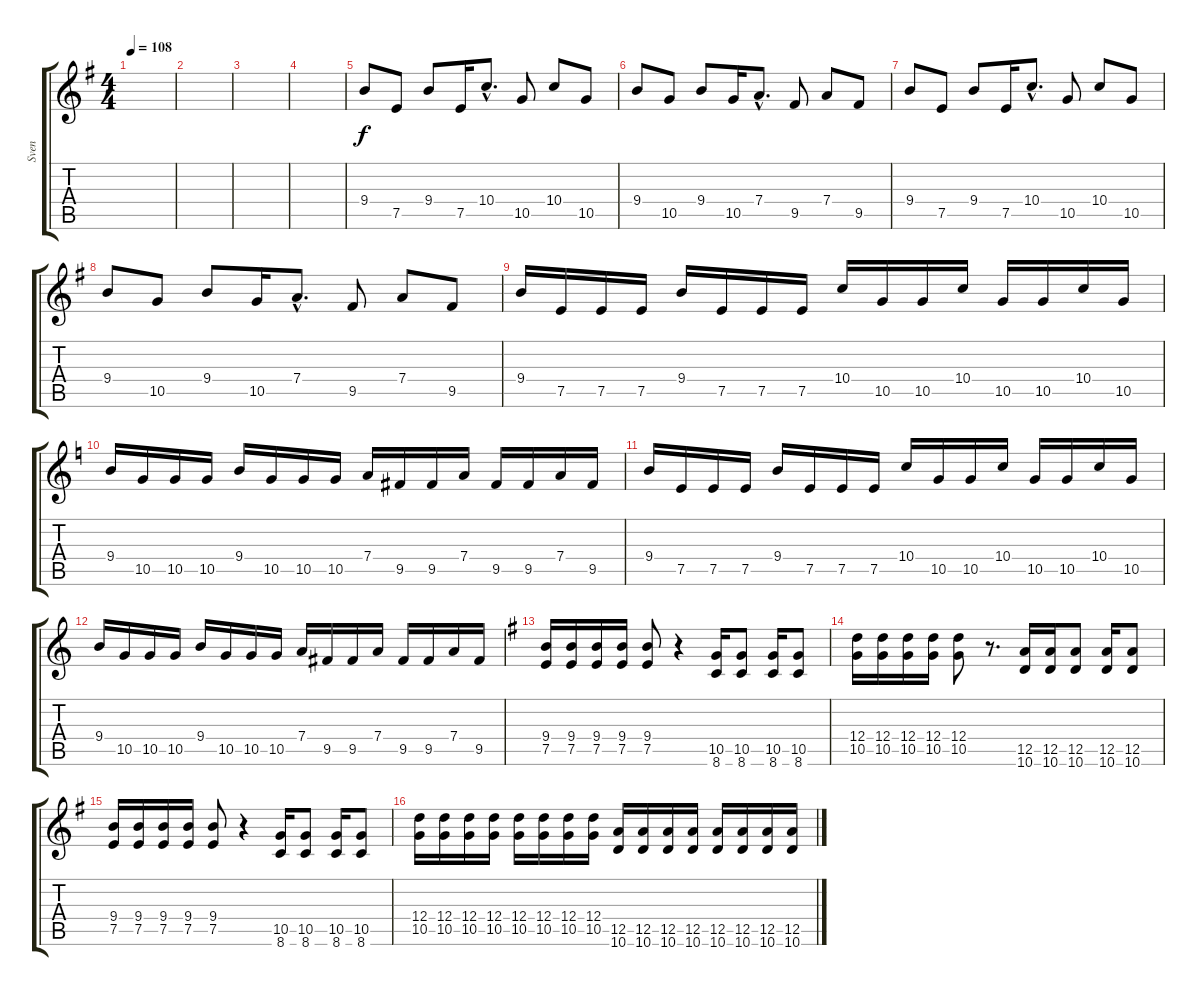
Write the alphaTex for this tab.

\track ("Sven" "Sven") {instrument distortionguitar}
\staff {score tabs}
\tuning (E4 B3 G3 D3 A2 E2) {hide}
\ts (4 4)
\tempo 108
\clef g2
\ks g
|
|
|
|
9.4.8 7.5.8 9.4.8 7.5.16 10.4{hac}.8{d} 10.5.8 10.4.8 10.5.8 |
9.4.8 10.5.8 9.4.8 10.5.16 7.4{hac}.8{d} 9.5.8 7.4.8 9.5.8 |
9.4.8 7.5.8 9.4.8 7.5.16 10.4{hac}.8{d} 10.5.8 10.4.8 10.5.8 |
9.4.8 10.5.8 9.4.8 10.5.16 7.4{hac}.8{d} 9.5.8 7.4.8 9.5.8 |
9.4.16 7.5.16 7.5.16 7.5.16 9.4.16 7.5.16 7.5.16 7.5.16 10.4.16 10.5.16 10.5.16 10.4.16 10.5.16 10.5.16 10.4.16 10.5.16 |
\ks c
9.4.16 10.5.16 10.5.16 10.5.16 9.4.16 10.5.16 10.5.16 10.5.16 7.4.16 9.5.16 9.5.16 7.4.16 9.5.16 9.5.16 7.4.16 9.5.16 |
9.4.16 7.5.16 7.5.16 7.5.16 9.4.16 7.5.16 7.5.16 7.5.16 10.4.16 10.5.16 10.5.16 10.4.16 10.5.16 10.5.16 10.4.16 10.5.16 |
9.4.16 10.5.16 10.5.16 10.5.16 9.4.16 10.5.16 10.5.16 10.5.16 7.4.16 9.5.16 9.5.16 7.4.16 9.5.16 9.5.16 7.4.16 9.5.16 |
\ks g
(9.4 7.5).16 (9.4 7.5).16 (9.4 7.5).16 (9.4 7.5).16 (9.4 7.5).8 r.4 (10.5 8.6).16 (10.5 8.6).8 (10.5 8.6).16 (10.5 8.6).8 |
(12.4 10.5).16 (12.4 10.5).16 (12.4 10.5).16 (12.4 10.5).16 (12.4 10.5).8 r.8{d} (12.5 10.6).16 (12.5 10.6).16 (12.5 10.6).8 (12.5 10.6).16 (12.5 10.6).8 |
(9.4 7.5).16 (9.4 7.5).16 (9.4 7.5).16 (9.4 7.5).16 (9.4 7.5).8 r.4 (10.5 8.6).16 (10.5 8.6).8 (10.5 8.6).16 (10.5 8.6).8 |
(12.4 10.5).16 (12.4 10.5).16 (12.4 10.5).16 (12.4 10.5).16 (12.4 10.5).16 (12.4 10.5).16 (12.4 10.5).16 (12.4 10.5).16 (12.5 10.6).16 (12.5 10.6).16 (12.5 10.6).16 (12.5 10.6).16 (12.5 10.6).16 (12.5 10.6).16 (12.5 10.6).16 (12.5 10.6).16
